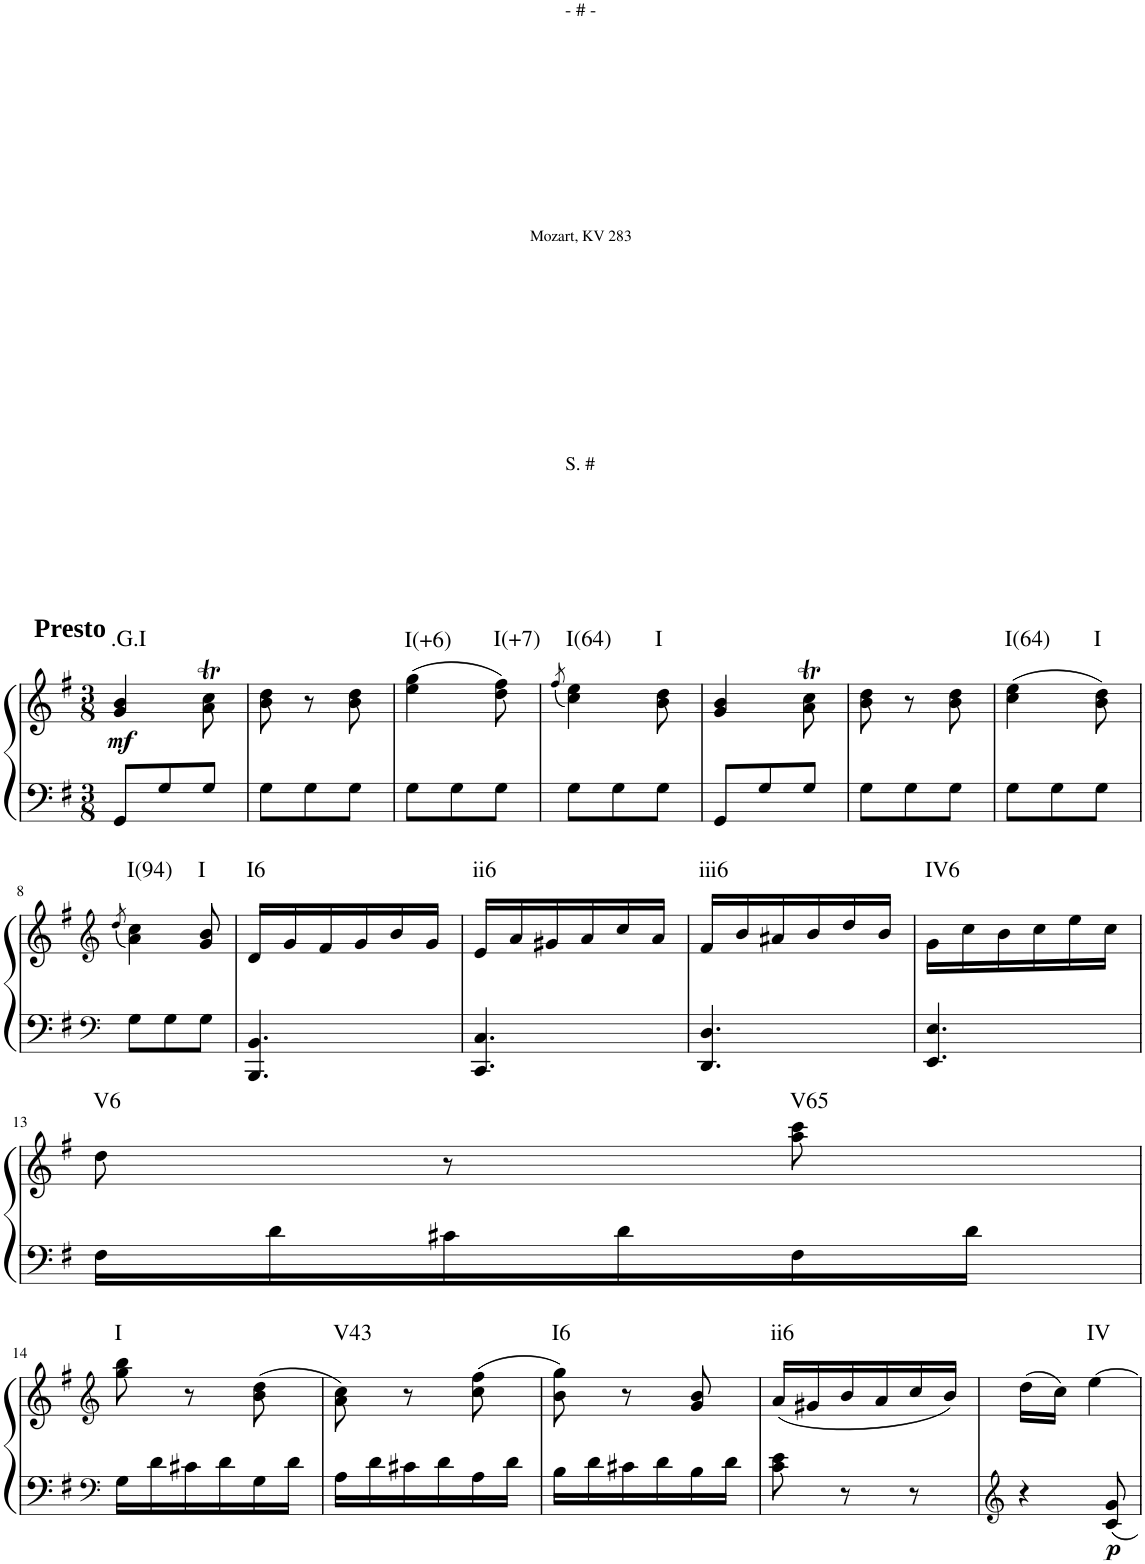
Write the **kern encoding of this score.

**kern	**kern	**dynam	**harte
*part1	*part1	*part1	*part1
*staff2	*staff1	*staff1/2	*
*I"Klavier linke Hand	*	*	*
*clefF4	*clefG2	*	*
*k[f#]	*k[f#]	*	*
*M3/8	*M3/8	*	*
=1	=1	=1	=1
!	!LO:TX:a:B:t=Presto	!	!
!	!	!LO:DY:b	!LO:H:kt=.G.I
8GG/L	4g/ 4b/	mf	N
8G/	.	.	.
8G/J	8a\T 8cc\T	.	.
=2	=2	=2	=2
8G\L	8b\ 8dd\	.	.
8G\	8r	.	.
8G\J	8b\ 8dd\	.	.
=3	=3	=3	=3
!	!	!	!LO:H:kt=I(+6)
8G\L	(4ee\ 4gg\	.	N
8G\	.	.	.
!	!	!	!LO:H:kt=I(+7)
8G\J	8dd\ 8ff#\)	.	N
=4	=4	=4	=4
.	(8qff#/	.	.
!	!	!	!LO:H:kt=I(64)
8G\L	4cc\ 4ee\)	.	N
8G\	.	.	.
!	!	!	!LO:H:kt=I
8G\J	8b\ 8dd\	.	N
=5	=5	=5	=5
8GG/L	4g/ 4b/	.	.
8G/	.	.	.
8G/J	8a\T 8cc\T	.	.
=6	=6	=6	=6
8G\L	8b\ 8dd\	.	.
8G\	8r	.	.
8G\J	8b\ 8dd\	.	.
=7	=7	=7	=7
!	!	!	!LO:H:kt=I(64)
8G\L	(4cc\ 4ee\	.	N
8G\	.	.	.
!	!	!	!LO:H:kt=I
8G\J	8b\ 8dd\)	.	N
!!LO:LB:g=z
=8	=8	=8	=8
*clefF4	*clefG2	*	*
.	(8qdd/	.	.
!	!	!	!LO:H:kt=I(94)
8G\L	4a\ 4cc\)	.	N
8G\	.	.	.
!	!	!	!LO:H:kt=I
8G\J	8g/ 8b/	.	N
=9	=9	=9	=9
!	!	!	!LO:H:kt=I6
4.BBB/ 4.BB/	16d/LL	.	N
.	16g/	.	.
.	16f#/	.	.
.	16g/	.	.
.	16b/	.	.
.	16g/JJ	.	.
=10	=10	=10	=10
!	!	!	!LO:H:kt=ii6
4.CC/ 4.C/	16e/LL	.	N
.	16a/	.	.
.	16g#X/	.	.
.	16a/	.	.
.	16cc/	.	.
.	16a/JJ	.	.
=11	=11	=11	=11
!	!	!	!LO:H:kt=iii6
4.DD/ 4.D/	16f#/LL	.	N
.	16b/	.	.
.	16a#X/	.	.
.	16b/	.	.
.	16dd/	.	.
.	16b/JJ	.	.
=12	=12	=12	=12
!	!	!	!LO:H:kt=IV6
4.EE/ 4.E/	16g\LL	.	N
.	16cc\	.	.
.	16b\	.	.
.	16cc\	.	.
.	16ee\	.	.
.	16cc\JJ	.	.
!!LO:LB:g=z
=13	=13	=13	=13
!	!	!	!LO:H:kt=V6
16F#\LL	8dd\	.	N
16d\	.	.	.
16c#X\	8r	.	.
16d\	.	.	.
!	!	!	!LO:H:kt=V65
16F#\	8aa\ 8ccc\	.	N
16d\JJ	.	.	.
!!LO:LB:g=z
=14	=14	=14	=14
*clefF4	*clefG2	*	*
!	!	!	!LO:H:kt=I
16G\LL	8gg\ 8bb\	.	N
16d\	.	.	.
16c#X\	8r	.	.
16d\	.	.	.
16G\	(8b\ 8dd\	.	.
16d\JJ	.	.	.
=15	=15	=15	=15
!	!	!	!LO:H:kt=V43
16A\LL	8a\ 8cc\)	.	N
16d\	.	.	.
16c#X\	8r	.	.
16d\	.	.	.
16A\	(8cc\ 8ff#\	.	.
16d\JJ	.	.	.
=16	=16	=16	=16
!	!	!	!LO:H:kt=I6
16B\LL	8b\ 8gg\)	.	N
16d\	.	.	.
16c#X\	8r	.	.
16d\	.	.	.
16B\	8g/ 8b/	.	.
16d\JJ	.	.	.
=17	=17	=17	=17
!	!	!	!LO:H:kt=ii6
8c\ 8e\	(16a/LL	.	N
.	16g#X/	.	.
8r	16b/	.	.
.	16a/	.	.
8r	16cc/	.	.
.	16b/JJ)	.	.
=18	=18	=18	=18
*clefG2	*	*	*
4r	(16dd\LL	.	.
.	16cc\JJ)	.	.
!	!	!	!LO:H:kt=IV
.	[4ee\	.	N
!	!	!LO:DY:b=2	!
8c/ 8g/	.	p	.
=	=	=	=
*-	*-	*-	*-
